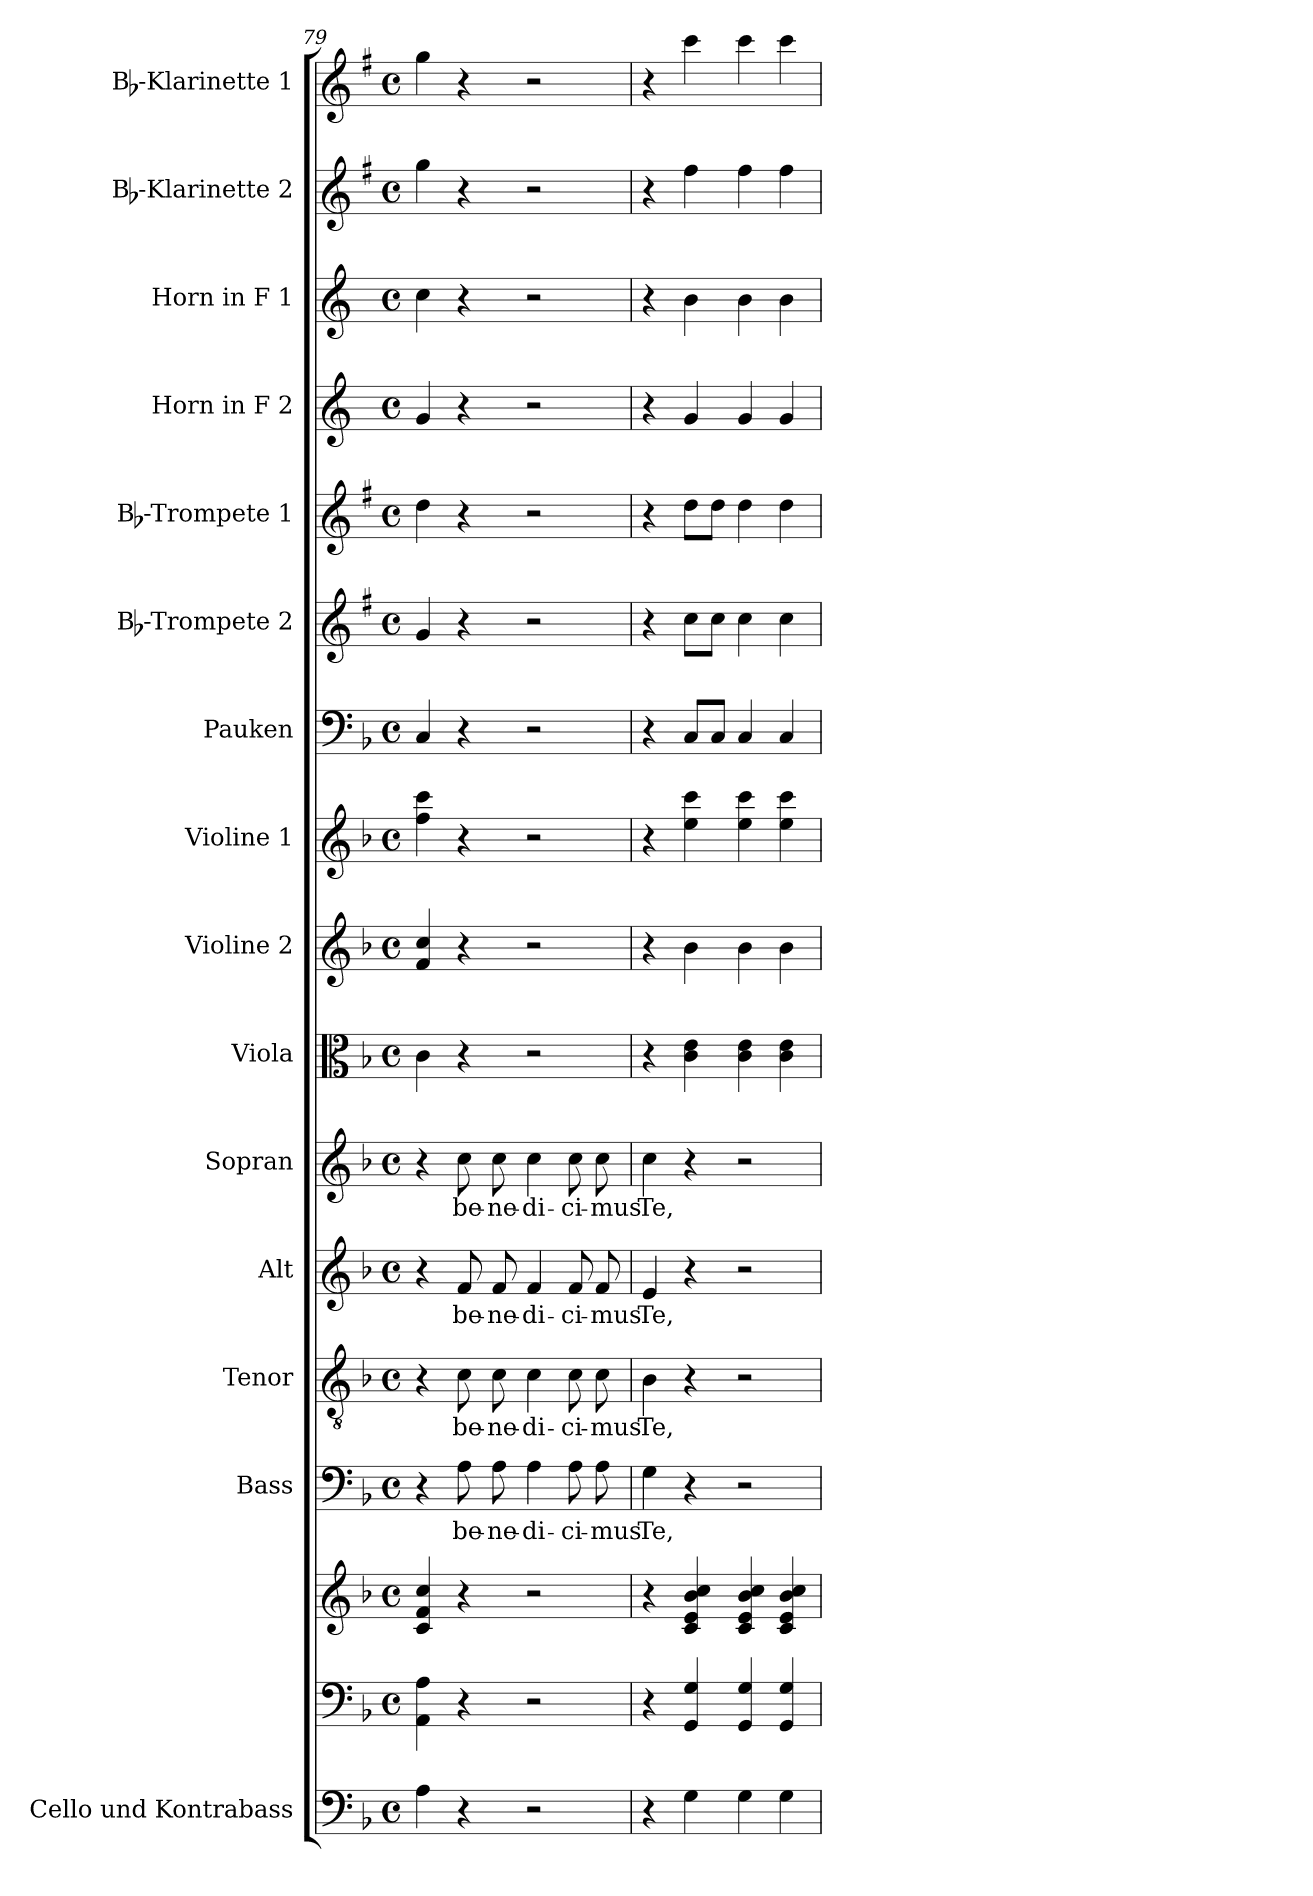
**kern	**kern	**kern	**kern	**text	**kern	**text	**kern	**text	**kern	**text	**kern	**kern	**kern	**kern	**kern	**kern	**kern	**kern	**kern	**kern
*part16	*part15	*part15	*part14	*part14	*part13	*part13	*part12	*part12	*part11	*part11	*part10	*part9	*part8	*part7	*part6	*part5	*part4	*part3	*part2	*part1
*staff17	*staff16	*staff15	*staff14	*staff14	*staff13	*staff13	*staff12	*staff12	*staff11	*staff11	*staff10	*staff9	*staff8	*staff7	*staff6	*staff5	*staff4	*staff3	*staff2	*staff1
*I"Cello und Kontrabass	*	*	*I"Bass	*	*I"Tenor	*	*I"Alt	*	*I"Sopran	*	*I"Viola	*I"Violine 2	*I"Violine 1	*I"Pauken	*I"Bb-Trompete 2	*I"Bb-Trompete 1	*I"Horn in F 2	*I"Horn in F 1	*I"Bb-Klarinette 2	*I"Bb-Klarinette 1
*I'Kb.	*	*	*I'B.	*	*I'T.	*	*I'A.	*	*I'S.	*	*I'Vla.	*I'Vl. 2	*I'Vl. 1	*I'Pk.	*I'Bb Trp. 2	*I'Bb Trp. 1	*	*	*I'Bb Kl. 2	*I'Bb Kl. 1
*clefF4	*clefF4	*clefG2	*clefF4	*	*clefGv2	*	*clefG2	*	*clefG2	*	*clefC3	*clefG2	*clefG2	*clefF4	*clefG2	*clefG2	*clefG2	*clefG2	*clefG2	*clefG2
*ITrd7c12	*	*	*	*	*	*	*	*	*	*	*	*	*	*	*ITrd1c2	*ITrd1c2	*ITrd4c7	*ITrd4c7	*ITrd1c2	*ITrd1c2
*k[b-]	*k[b-]	*k[b-]	*k[b-]	*	*k[b-]	*	*k[b-]	*	*k[b-]	*	*k[b-]	*k[b-]	*k[b-]	*k[b-]	*k[b-]	*k[b-]	*k[b-]	*k[b-]	*k[b-]	*k[b-]
*F:	*F:	*F:	*F:	*	*F:	*	*F:	*	*F:	*	*F:	*F:	*F:	*F:	*F:	*F:	*F:	*F:	*F:	*F:
*M4/4	*M4/4	*M4/4	*M4/4	*	*M4/4	*	*M4/4	*	*M4/4	*	*M4/4	*M4/4	*M4/4	*M4/4	*M4/4	*M4/4	*M4/4	*M4/4	*M4/4	*M4/4
*met(c)	*met(c)	*met(c)	*met(c)	*	*met(c)	*	*met(c)	*	*met(c)	*	*met(c)	*met(c)	*met(c)	*met(c)	*met(c)	*met(c)	*met(c)	*met(c)	*met(c)	*met(c)
=79	=79	=79	=79	=79	=79	=79	=79	=79	=79	=79	=79	=79	=79	=79	=79	=79	=79	=79	=79	=79
4AA\	4AA\ 4A\	4c/ 4f/ 4cc/	4r	.	4r	.	4r	.	4r	.	4c\	4f/ 4cc/	4ff\ 4ccc\	4C/	4f/	4cc\	4c/	4f\	4ff\	4ff\
!	!	!	!	!LO:LY:b	!	!LO:LY:b	!	!LO:LY:b	!	!LO:LY:b	!	!	!	!	!	!	!	!	!	!
4r	4r	4r	8A\	be-	8c\	be-	8f/	be-	8cc\	be-	4r	4r	4r	4r	4r	4r	4r	4r	4r	4r
!	!	!	!	!LO:LY:b	!	!LO:LY:b	!	!LO:LY:b	!	!LO:LY:b	!	!	!	!	!	!	!	!	!	!
.	.	.	8A\	-ne-	8c\	-ne-	8f/	-ne-	8cc\	-ne-	.	.	.	.	.	.	.	.	.	.
!	!	!	!	!LO:LY:b	!	!LO:LY:b	!	!LO:LY:b	!	!LO:LY:b	!	!	!	!	!	!	!	!	!	!
2r	2r	2r	4A\	-di-	4c\	-di-	4f/	-di-	4cc\	-di-	2r	2r	2r	2r	2r	2r	2r	2r	2r	2r
!	!	!	!	!LO:LY:b	!	!LO:LY:b	!	!LO:LY:b	!	!LO:LY:b	!	!	!	!	!	!	!	!	!	!
.	.	.	8A\	-ci-	8c\	-ci-	8f/	-ci-	8cc\	-ci-	.	.	.	.	.	.	.	.	.	.
!	!	!	!	!LO:LY:b	!	!LO:LY:b	!	!LO:LY:b	!	!LO:LY:b	!	!	!	!	!	!	!	!	!	!
.	.	.	8A\	-mus	8c\	-mus	8f/	-mus	8cc\	-mus	.	.	.	.	.	.	.	.	.	.
=80	=80	=80	=80	=80	=80	=80	=80	=80	=80	=80	=80	=80	=80	=80	=80	=80	=80	=80	=80	=80
!	!	!	!	!LO:LY:b	!	!LO:LY:b	!	!LO:LY:b	!	!LO:LY:b	!	!	!	!	!	!	!	!	!	!
4r	4r	4r	4G\	Te,	4B-\	Te,	4e/	Te,	4cc\	Te,	4r	4r	4r	4r	4r	4r	4r	4r	4r	4r
4GG\	4GG/ 4G/	4c/ 4e/ 4b-/ 4cc/	4r	.	4r	.	4r	.	4r	.	4c\ 4e\	4b-\	4ee\ 4ccc\	8C/L	8b-\L	8cc\L	4c/	4e\	4ee\	4bb-\
.	.	.	.	.	.	.	.	.	.	.	.	.	.	8C/J	8b-\J	8cc\J	.	.	.	.
4GG\	4GG/ 4G/	4c/ 4e/ 4b-/ 4cc/	2r	.	2r	.	2r	.	2r	.	4c\ 4e\	4b-\	4ee\ 4ccc\	4C/	4b-\	4cc\	4c/	4e\	4ee\	4bb-\
4GG\	4GG/ 4G/	4c/ 4e/ 4b-/ 4cc/	.	.	.	.	.	.	.	.	4c\ 4e\	4b-\	4ee\ 4ccc\	4C/	4b-\	4cc\	4c/	4e\	4ee\	4bb-\
=	=	=	=	=	=	=	=	=	=	=	=	=	=	=	=	=	=	=	=	=
*-	*-	*-	*-	*-	*-	*-	*-	*-	*-	*-	*-	*-	*-	*-	*-	*-	*-	*-	*-	*-
